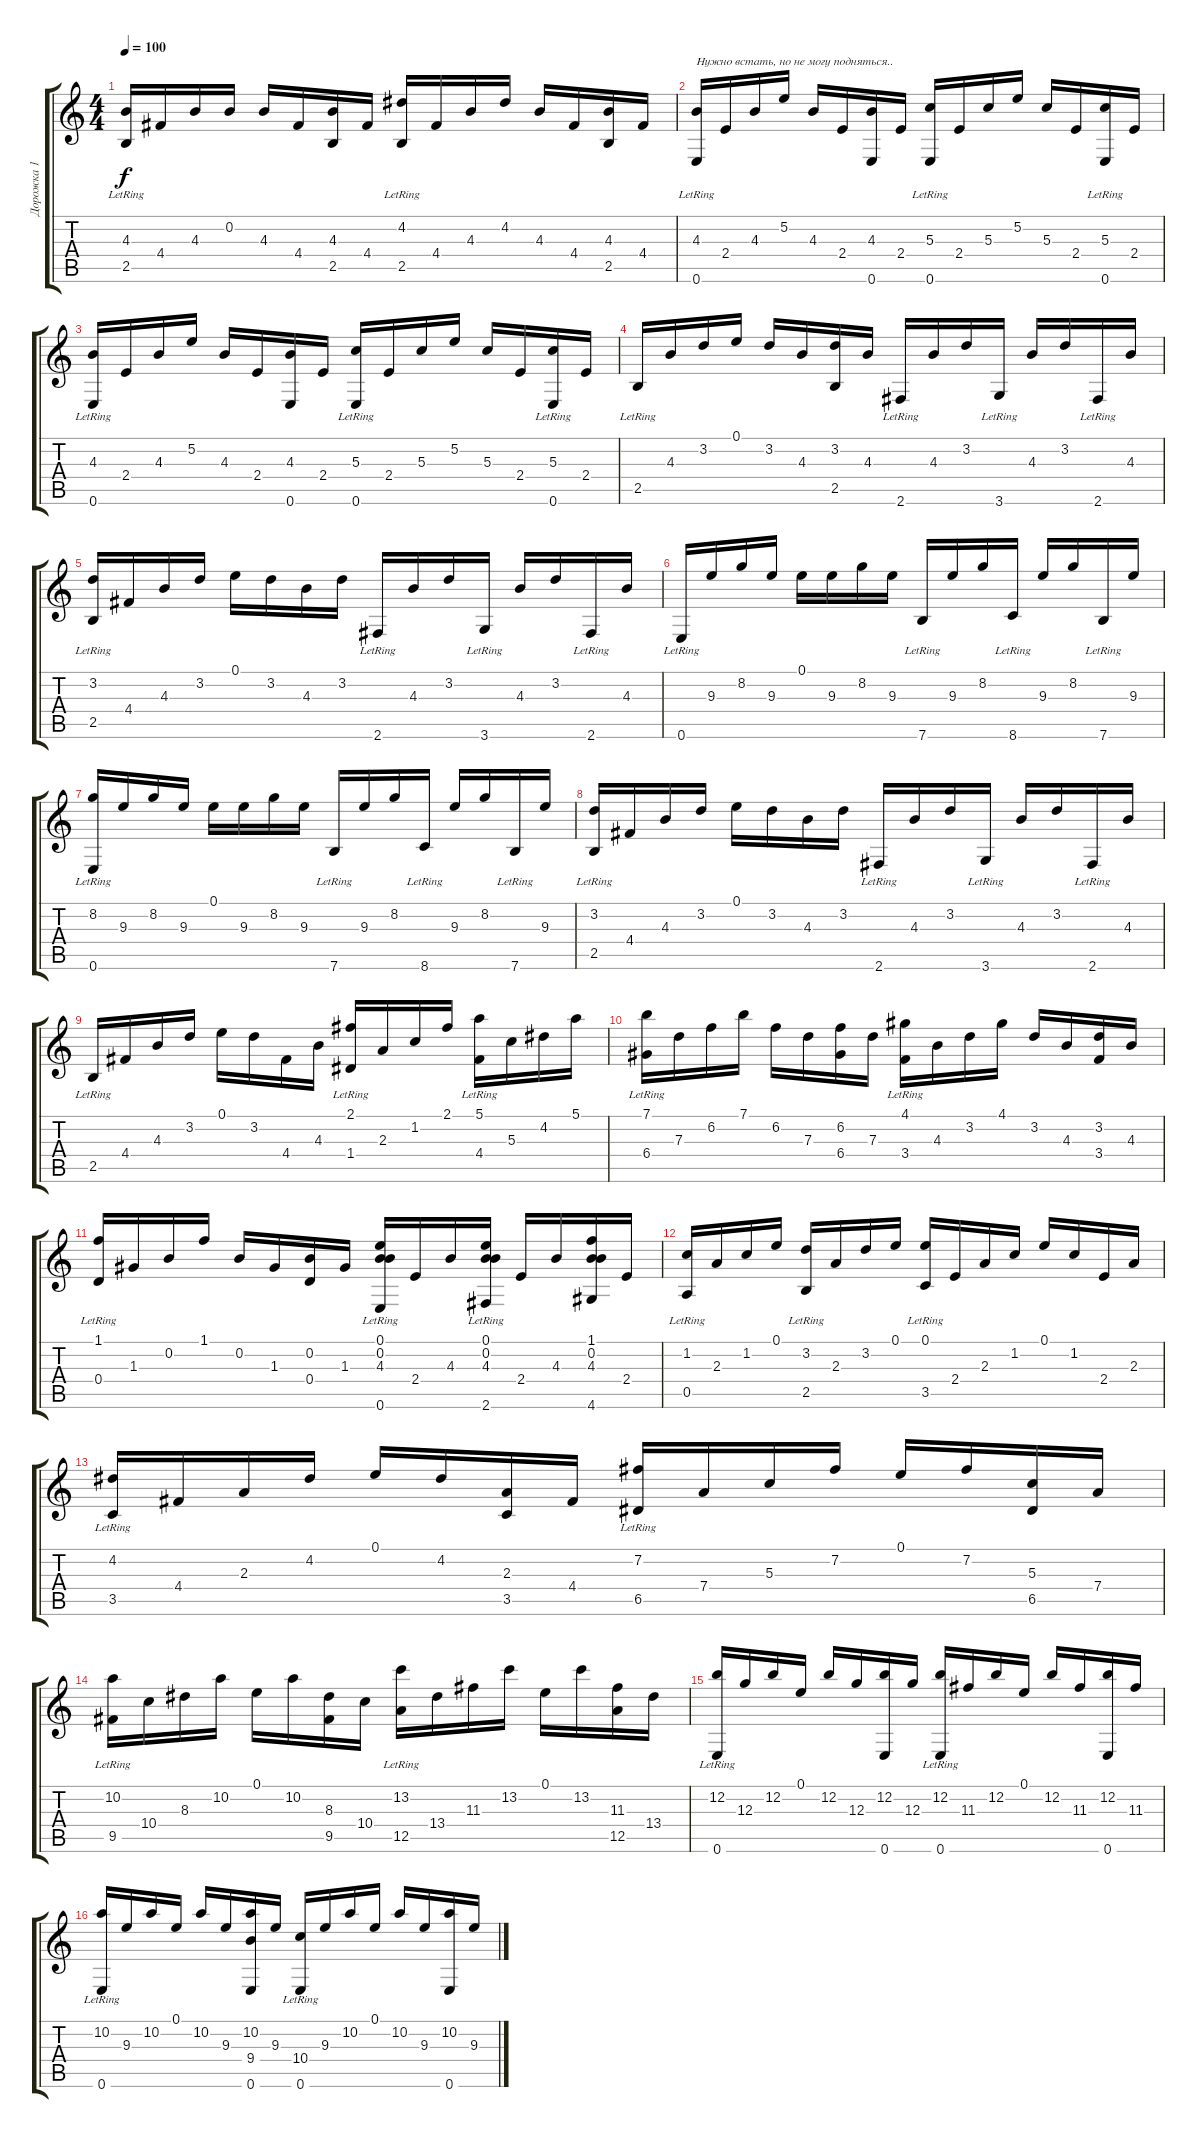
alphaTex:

\track ("Дорожка 1" "Дорожка 1") {instrument acousticguitarnylon}
\staff {score tabs}
\tuning (E4 B3 G3 D3 A2 E2) {hide}
\ts (4 4)
\tempo 100
\clef g2
\ks c
(4.3 2.5{lr}).16{dy f} 4.4.16 4.3.16 0.2.16 4.3.16 4.4.16 (4.3 2.5).16 4.4.16 (4.2{lr} 2.5{lr}).16 4.4.16 4.3.16 4.2.16 4.3.16 4.4.16 (4.3 2.5).16 4.4.16 |
(4.3{lr} 0.6{lr}).16{txt "Нужно встать, но не могу подняться.."} 2.4.16 4.3.16 5.2.16 4.3.16 2.4.16 (4.3 0.6).16 2.4.16 (5.3{lr} 0.6{lr}).16 2.4.16 5.3.16 5.2.16 5.3.16 2.4.16 (5.3 0.6{lr}).16 2.4.16 |
(4.3{lr} 0.6{lr}).16 2.4.16 4.3.16 5.2.16 4.3.16 2.4.16 (4.3 0.6).16 2.4.16 (5.3{lr} 0.6{lr}).16 2.4.16 5.3.16 5.2.16 5.3.16 2.4.16 (5.3 0.6{lr}).16 2.4.16 |
2.5{lr}.16 4.3.16 3.2.16 0.1.16 3.2.16 4.3.16 (3.2 2.5).16 4.3.16 2.6{lr}.16 4.3.16 3.2.16 3.6{lr}.16 4.3.16 3.2.16 2.6{lr}.16 4.3.16 |
(3.2{lr} 2.5{lr}).16 4.4.16 4.3.16 3.2.16 0.1.16 3.2.16 4.3.16 3.2.16 2.6{lr}.16 4.3.16 3.2.16 3.6{lr}.16 4.3.16 3.2.16 2.6{lr}.16 4.3.16 |
0.6{lr}.16 9.3.16 8.2.16 9.3.16 0.1.16 9.3.16 8.2.16 9.3.16 7.6{lr}.16 9.3.16 8.2.16 8.6{lr}.16 9.3.16 8.2.16 7.6{lr}.16 9.3.16 |
(8.2 0.6{lr}).16 9.3.16 8.2.16 9.3.16 0.1.16 9.3.16 8.2.16 9.3.16 7.6{lr}.16 9.3.16 8.2.16 8.6{lr}.16 9.3.16 8.2.16 7.6{lr}.16 9.3.16 |
(3.2{lr} 2.5{lr}).16 4.4.16 4.3.16 3.2.16 0.1.16 3.2.16 4.3.16 3.2.16 2.6{lr}.16 4.3.16 3.2.16 3.6{lr}.16 4.3.16 3.2.16 2.6{lr}.16 4.3.16 |
2.5{lr}.16 4.4.16 4.3.16 3.2.16 0.1.16 3.2.16 4.4.16 4.3.16 (2.1 1.4{lr}).16 2.3.16 1.2.16 2.1.16 (5.1{lr} 4.4{lr}).16 5.3.16 4.2.16 5.1.16 |
(7.1{lr} 6.4{lr}).16 7.3.16 6.2.16 7.1.16 6.2.16 7.3.16 (6.2 6.4).16 7.3.16 (4.1{lr} 3.4{lr}).16 4.3.16 3.2.16 4.1.16 3.2.16 4.3.16 (3.2 3.4).16 4.3.16 |
(1.1{lr} 0.4{lr}).16 1.3.16 0.2.16 1.1.16 0.2.16 1.3.16 (0.2 0.4).16 1.3.16 (0.1 0.2 4.3 0.6{lr}).16 2.4.16 4.3.16 (0.1 0.2 4.3 2.6{lr}).16 2.4.16 4.3.16 (1.1 0.2 4.3 4.6).16 2.4.16 |
(1.2 0.5{lr}).16 2.3.16 1.2.16 0.1.16 (3.2 2.5{lr}).16 2.3.16 3.2.16 0.1.16 (0.1 3.5{lr}).16 2.4.16 2.3.16 1.2.16 0.1.16 1.2.16 2.4.16 2.3.16 |
(4.2 3.5{lr}).16 4.4.16 2.3.16 4.2.16 0.1.16 4.2.16 (2.3 3.5).16 4.4.16 (7.2 6.5{lr}).16 7.4.16 5.3.16 7.2.16 0.1.16 7.2.16 (5.3 6.5).16 7.4.16 |
(10.2 9.5{lr}).16 10.4.16 8.3.16 10.2.16 0.1.16 10.2.16 (8.3 9.5).16 10.4.16 (13.2 12.5{lr}).16 13.4.16 11.3.16 13.2.16 0.1.16 13.2.16 (11.3 12.5).16 13.4.16 |
(12.2 0.6{lr}).16 12.3.16 12.2.16 0.1.16 12.2.16 12.3.16 (12.2 0.6).16 12.3.16 (12.2 0.6{lr}).16 11.3.16 12.2.16 0.1.16 12.2.16 11.3.16 (12.2 0.6).16 11.3.16 |
(10.2 0.6{lr}).16 9.3.16 10.2.16 0.1.16 10.2.16 9.3.16 (10.2 9.4 0.6).16 9.3.16 (10.4{lr} 0.6{lr}).16 9.3.16 10.2.16 0.1.16 10.2.16 9.3.16 (10.2 0.6).16 9.3.16
